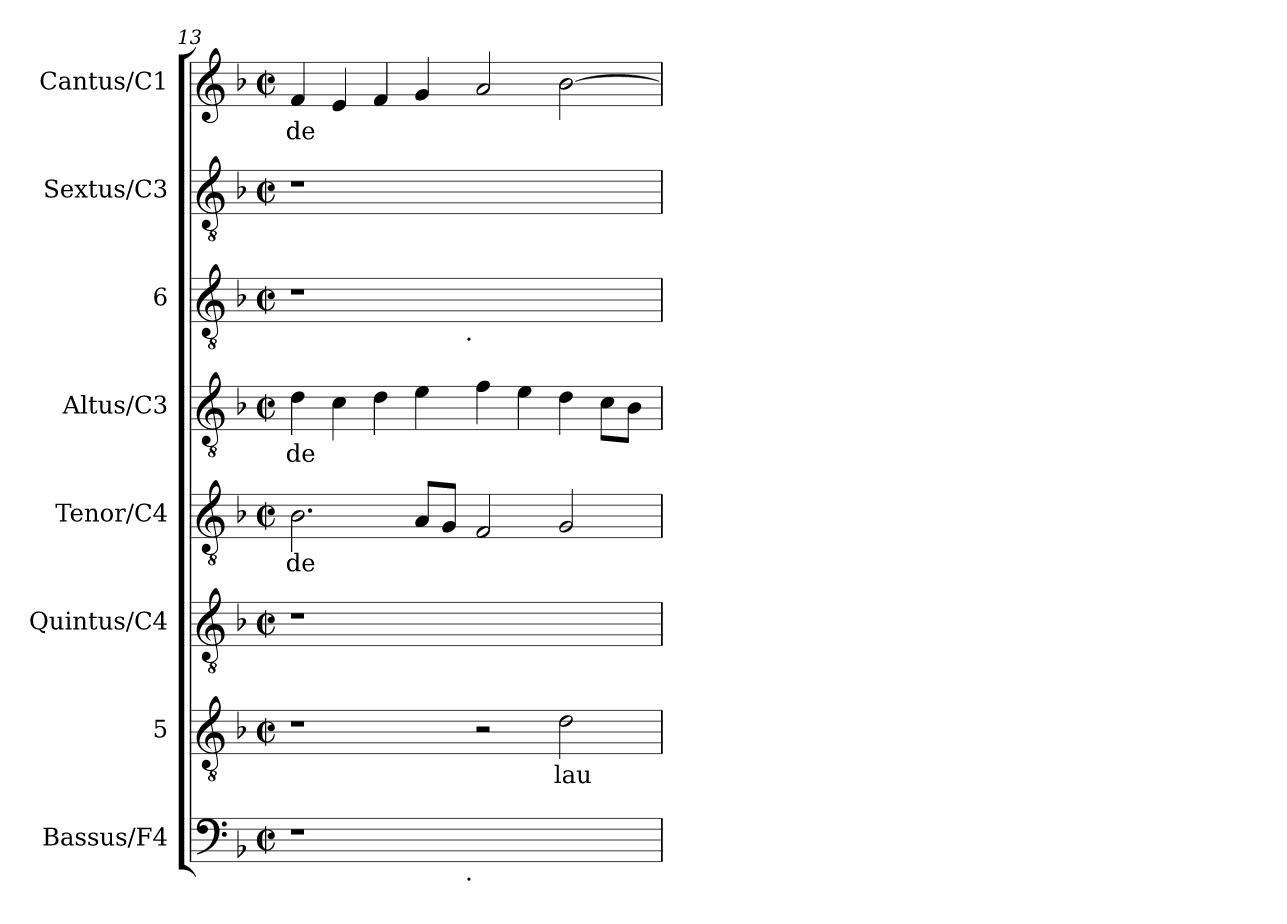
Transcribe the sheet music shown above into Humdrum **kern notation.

**kern	**kern	**text	**kern	**kern	**text	**kern	**text	**kern	**kern	**kern	**text
*part8	*part7	*part7	*part6	*part5	*part5	*part4	*part4	*part3	*part2	*part1	*part1
*staff8	*staff7	*staff7	*staff6	*staff5	*staff5	*staff4	*staff4	*staff3	*staff2	*staff1	*staff1
*I"Bassus/F4	*I"5	*	*I"Quintus/C4	*I"Tenor/C4	*	*I"Altus/C3	*	*I"6	*I"Sextus/C3	*I"Cantus/C1	*
*I'B	*	*	*	*I'T	*	*I'A	*	*	*	*I'C	*
*clefF4	*clefGv2	*	*clefGv2	*clefGv2	*	*clefGv2	*	*clefGv2	*clefGv2	*clefG2	*
*k[b-]	*k[b-]	*	*k[b-]	*k[b-]	*	*k[b-]	*	*k[b-]	*k[b-]	*k[b-]	*
*F:	*F:	*	*F:	*F:	*	*F:	*	*F:	*F:	*F:	*
*M2/2	*M2/2	*	*M2/2	*M2/2	*	*M2/2	*	*M2/2	*M2/2	*M2/2	*
*met(c|)	*met(c|)	*	*met(c|)	*met(c|)	*	*met(c|)	*	*met(c|)	*met(c|)	*met(c|)	*
=13	=13	=13	=13	=13	=13	=13	=13	=13	=13	=13	=13
!	!	!	!	!	!LO:LY:b:cj	!	!LO:LY:b:cj	!	!	!	!LO:LY:b:cj
*^	*	*	*	*	*	*	*	*^	*	*	*
1r	2ryy	1r	.	1r	2.B-\	-de-	4d\	-de-	1r	2ryy	1r	4f/	-de-
!	!	!	!	!	!	!	!	!LO:LY:b:cj	!	!	!	!	!LO:LY:b:cj
.	.	.	.	.	.	.	4c\	--	.	.	.	4e/	--
!	!	!	!	!	!	!	!	!LO:LY:b:cj	!	!	!	!	!LO:LY:b:cj
.	4...ryy	.	.	.	.	.	4d\	--	.	4...ryy	.	4f/	--
!	!	!	!	!	!	!LO:LY:b:cj	!	!LO:LY:b:cj	!	!	!	!	!LO:LY:b:cj
.	.	.	.	.	8A/L	--	4e\	--	.	.	.	4g/	--
!	!	!	!	!	!	!LO:LY:b:cj	!	!	!	!	!	!	!
.	.	.	.	.	8G/J	--	.	.	.	.	.	.	.
!	!	!	!	!	!	!	!	!	!	!LO:TX:b:t=.	!	!	!
!	!LO:TX:b:t=.	!	!	!	!	!	!	!	!	!	!	!	!
.	1ryy	.	.	.	.	.	.	.	.	1ryy	.	.	.
!	!	!	!	!	!	!LO:LY:b:cj	!	!LO:LY:b:cj	!	!	!	!	!LO:LY:b:cj
1ryy	.	2r	.	1ryy	2F/	--	4f\	--	1ryy	.	1ryy	2a/	--
!	!	!	!	!	!	!	!	!LO:LY:b:cj	!	!	!	!	!
.	.	.	.	.	.	.	4e\	--	.	.	.	.	.
!	!	!	!LO:LY:b:cj	!	!	!LO:LY:b:cj	!	!LO:LY:b:cj	!	!	!	!	!LO:LY:b:cj
.	.	2d\	lau-	.	2G/	--	4d\	--	.	.	.	[>2b-\	--
!	!	!	!	!	!	!	!	!LO:LY:b:cj	!	!	!	!	!
.	.	.	.	.	.	.	8c\L	--	.	.	.	.	.
!	!	!	!	!	!	!	!	!LO:LY:b:cj	!	!	!	!	!
.	.	.	.	.	.	.	8B-\J	--	.	.	.	.	.
.	32ryy	.	.	.	.	.	.	.	.	32ryy	.	.	.
*v	*v	*	*	*	*	*	*	*	*v	*v	*	*	*
=	=	=	=	=	=	=	=	=	=	=	=
*-	*-	*-	*-	*-	*-	*-	*-	*-	*-	*-	*-
